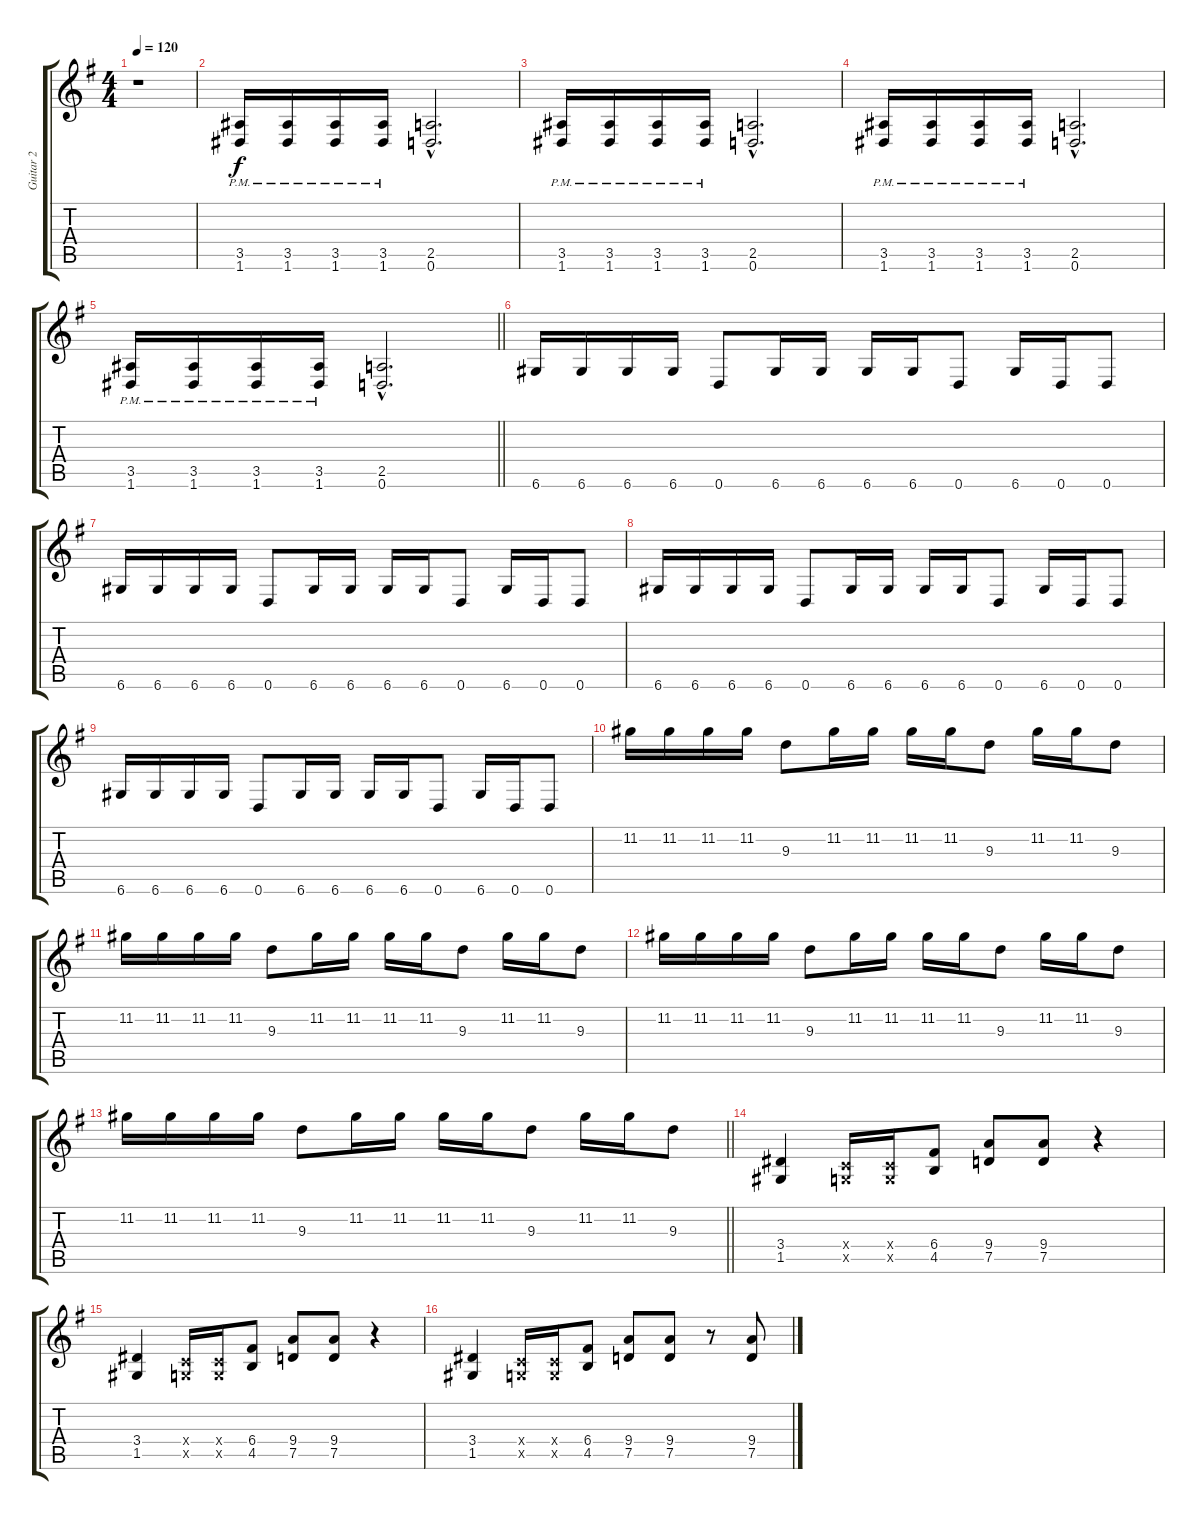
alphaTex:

\track ("Guitar 2" "Guitar 2") {instrument overdrivenguitar}
\staff {score tabs}
\tuning (D4 A3 F3 C3 G2 D2) {hide}
\ts (4 4)
\tempo 120
\clef g2
\ks eminor
r.1{dy f instrument overdrivenguitar} |
(3.5{pm} 1.6{pm}).16 (3.5{pm} 1.6{pm}).16 (3.5{pm} 1.6{pm}).16 (3.5{pm} 1.6{pm}).16 (2.5{hac} 0.6{hac}).2{d} |
(3.5{pm} 1.6{pm}).16 (3.5{pm} 1.6{pm}).16 (3.5{pm} 1.6{pm}).16 (3.5{pm} 1.6{pm}).16 (2.5{hac} 0.6{hac}).2{d} |
(3.5{pm} 1.6{pm}).16 (3.5{pm} 1.6{pm}).16 (3.5{pm} 1.6{pm}).16 (3.5{pm} 1.6{pm}).16 (2.5{hac} 0.6{hac}).2{d} |
\barLineRight lightlight
(3.5{pm} 1.6{pm}).16 (3.5{pm} 1.6{pm}).16 (3.5{pm} 1.6{pm}).16 (3.5{pm} 1.6{pm}).16 (2.5{hac} 0.6{hac}).2{d} |
6.6.16 6.6.16 6.6.16 6.6.16 0.6.8 6.6.16 6.6.16 6.6.16 6.6.16 0.6.8 6.6.16 0.6.16 0.6.8 |
6.6.16 6.6.16 6.6.16 6.6.16 0.6.8 6.6.16 6.6.16 6.6.16 6.6.16 0.6.8 6.6.16 0.6.16 0.6.8 |
6.6.16 6.6.16 6.6.16 6.6.16 0.6.8 6.6.16 6.6.16 6.6.16 6.6.16 0.6.8 6.6.16 0.6.16 0.6.8 |
6.6.16 6.6.16 6.6.16 6.6.16 0.6.8 6.6.16 6.6.16 6.6.16 6.6.16 0.6.8 6.6.16 0.6.16 0.6.8 |
11.2.16 11.2.16 11.2.16 11.2.16 9.3.8 11.2.16 11.2.16 11.2.16 11.2.16 9.3.8 11.2.16 11.2.16 9.3.8 |
11.2.16 11.2.16 11.2.16 11.2.16 9.3.8 11.2.16 11.2.16 11.2.16 11.2.16 9.3.8 11.2.16 11.2.16 9.3.8 |
11.2.16 11.2.16 11.2.16 11.2.16 9.3.8 11.2.16 11.2.16 11.2.16 11.2.16 9.3.8 11.2.16 11.2.16 9.3.8 |
\barLineRight lightlight
11.2.16 11.2.16 11.2.16 11.2.16 9.3.8 11.2.16 11.2.16 11.2.16 11.2.16 9.3.8 11.2.16 11.2.16 9.3.8 |
(3.4 1.5).4 (0.4{x} 0.5{x}).16 (0.4{x} 0.5{x}).16 (6.4 4.5).8 (9.4 7.5).8 (9.4 7.5).8 r.4 |
(3.4 1.5).4 (0.4{x} 0.5{x}).16 (0.4{x} 0.5{x}).16 (6.4 4.5).8 (9.4 7.5).8 (9.4 7.5).8 r.4 |
(3.4 1.5).4 (0.4{x} 0.5{x}).16 (0.4{x} 0.5{x}).16 (6.4 4.5).8 (9.4 7.5).8 (9.4 7.5).8 r.8 (9.4 7.5).8
